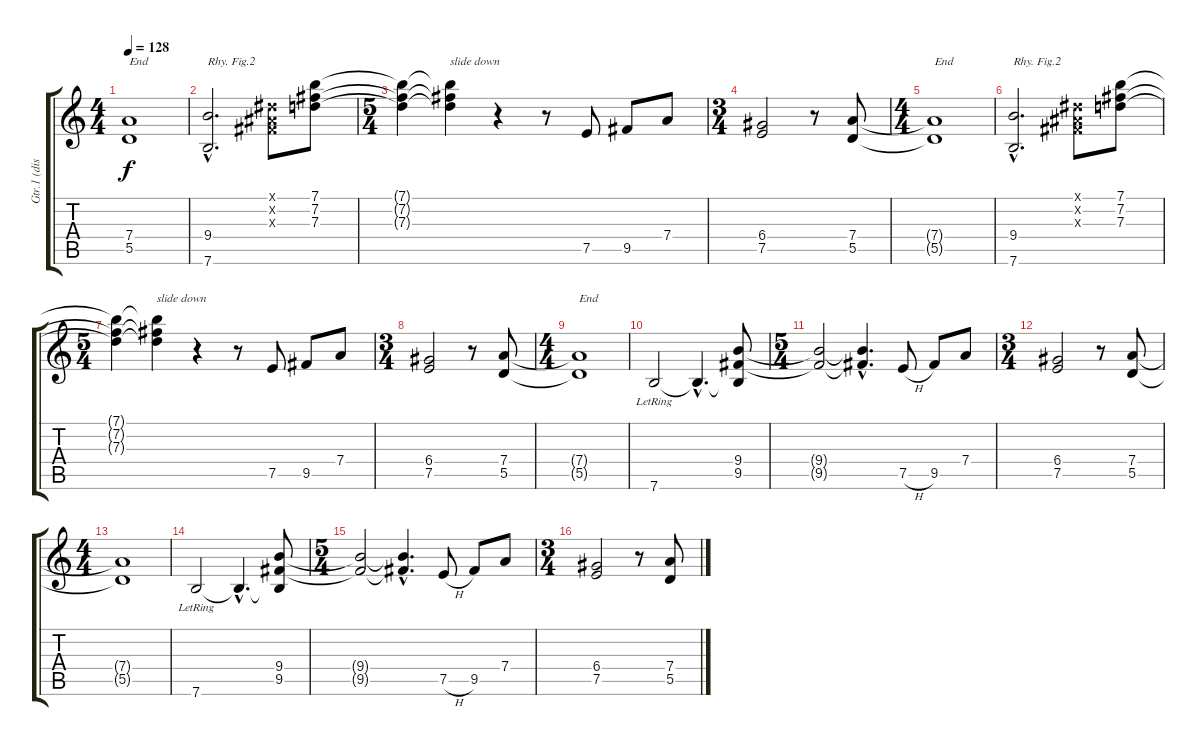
\track ("Gtr.1 (dist.)" "Gtr.1 (dis") {instrument distortionguitar}
\staff {score tabs}
\tuning (E4 B3 G3 D3 A2 E2) {hide}
\ts (4 4)
\tempo 128
\clef g2
\ks c
(7.4{t} 5.5{t}).1{txt "End" dy f} |
(9.4{hac} 7.6{hac}).2{d txt "Rhy. Fig.2"} (-1.1{x} -1.2{x} -1.3{x}).8 (7.1 7.2 7.3).8 |
\ts (5 4)
(7.1{t} 7.2{t} 7.3{t}).4 (7.1{t} 7.2{t} 7.3{t}).4{txt "slide down"} r.4 r.8 7.5.8 9.5.8 7.4.8 |
\ts (3 4)
(6.4 7.5).2 r.8 (7.4 5.5).8 |
\ts (4 4)
(7.4{t} 5.5{t}).1{txt "End"} |
(9.4{hac} 7.6{hac}).2{d txt "Rhy. Fig.2"} (-1.1{x} -1.2{x} -1.3{x}).8 (7.1 7.2 7.3).8 |
\ts (5 4)
(7.1{t} 7.2{t} 7.3{t}).4 (7.1{t} 7.2{t} 7.3{t}).4{txt "slide down"} r.4 r.8 7.5.8 9.5.8 7.4.8 |
\ts (3 4)
(6.4 7.5).2 r.8 (7.4 5.5).8 |
\ts (4 4)
(7.4{t} 5.5{t}).1{txt "End"} |
7.6{lr}.2 7.6{hac t}.4{d} (9.4 9.5 7.6{t}).8 |
\ts (5 4)
(9.4{t} 9.5{t}).2 (9.4{hac t} 9.5{hac t}).4{d} 7.5{h}.8 9.5.8 7.4.8 |
\ts (3 4)
(6.4 7.5).2 r.8 (7.4 5.5).8 |
\ts (4 4)
(7.4{t} 5.5{t}).1 |
7.6{lr}.2 7.6{hac t}.4{d} (9.4 9.5 7.6{t}).8 |
\ts (5 4)
(9.4{t} 9.5{t}).2 (9.4{hac t} 9.5{hac t}).4{d} 7.5{h}.8 9.5.8 7.4.8 |
\ts (3 4)
(6.4 7.5).2 r.8 (7.4 5.5).8
